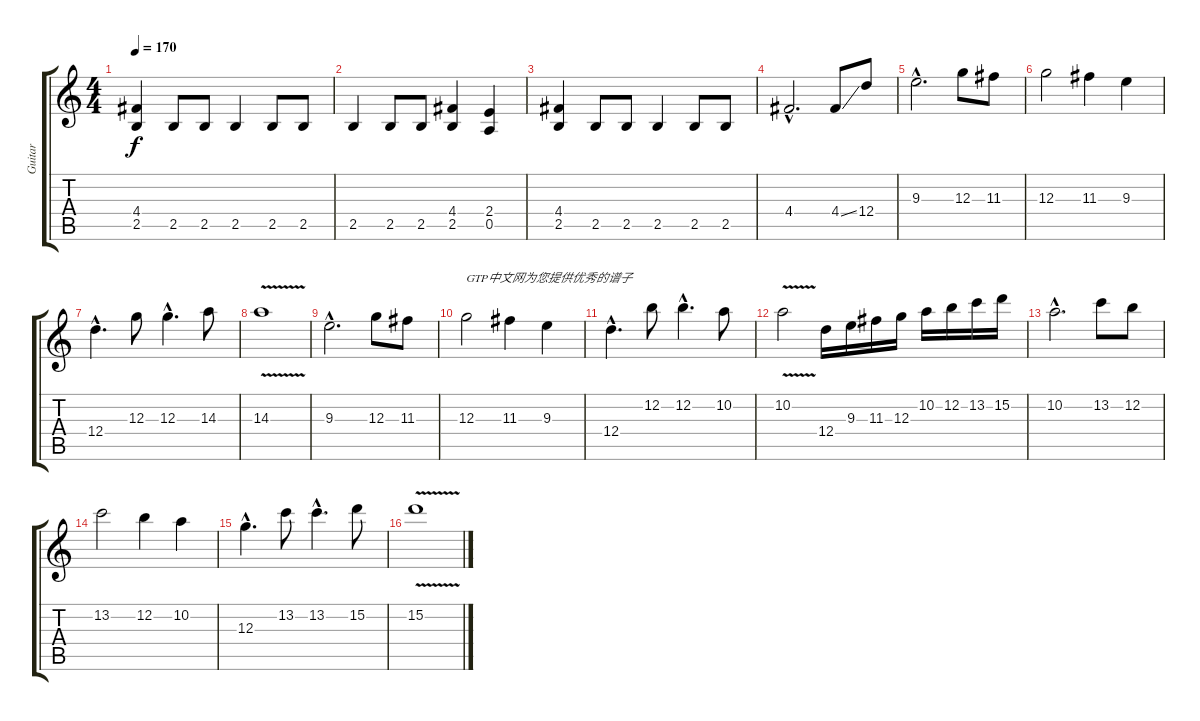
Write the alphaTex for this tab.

\track ("Guitar" "Guitar") {instrument overdrivenguitar}
\staff {score tabs}
\tuning (E4 B3 G3 D3 A2 E2) {hide}
\ts (4 4)
\tempo 170
\clef g2
\ks c
(4.4 2.5).4{dy f} 2.5.8 2.5.8 2.5.4 2.5.8 2.5.8 |
2.5.4 2.5.8 2.5.8 (4.4 2.5).4 (2.4 0.5).4 |
(4.4 2.5).4 2.5.8 2.5.8 2.5.4 2.5.8 2.5.8 |
4.4{hac}.2{d} 4.4{ss}.8 12.4.8 |
9.3{hac}.2{d} 12.3.8 11.3.8 |
12.3.2 11.3.4 9.3.4 |
12.4{hac}.4{d} 12.3.8 12.3{hac}.4{d} 14.3.8 |
14.3{v}.1 |
9.3{hac}.2{d} 12.3.8 11.3.8 |
12.3.2{txt "GTP中文网为您提供优秀的谱子"} 11.3.4 9.3.4 |
12.4{hac}.4{d} 12.2.8 12.2{hac}.4{d} 10.2.8 |
10.2{v}.2 12.4.16 9.3.16 11.3.16 12.3.16 10.2.16 12.2.16 13.2.16 15.2.16 |
10.2{hac}.2{d} 13.2.8 12.2.8 |
13.2.2 12.2.4 10.2.4 |
12.3{hac}.4{d} 13.2.8 13.2{hac}.4{d} 15.2.8 |
15.2{v}.1
